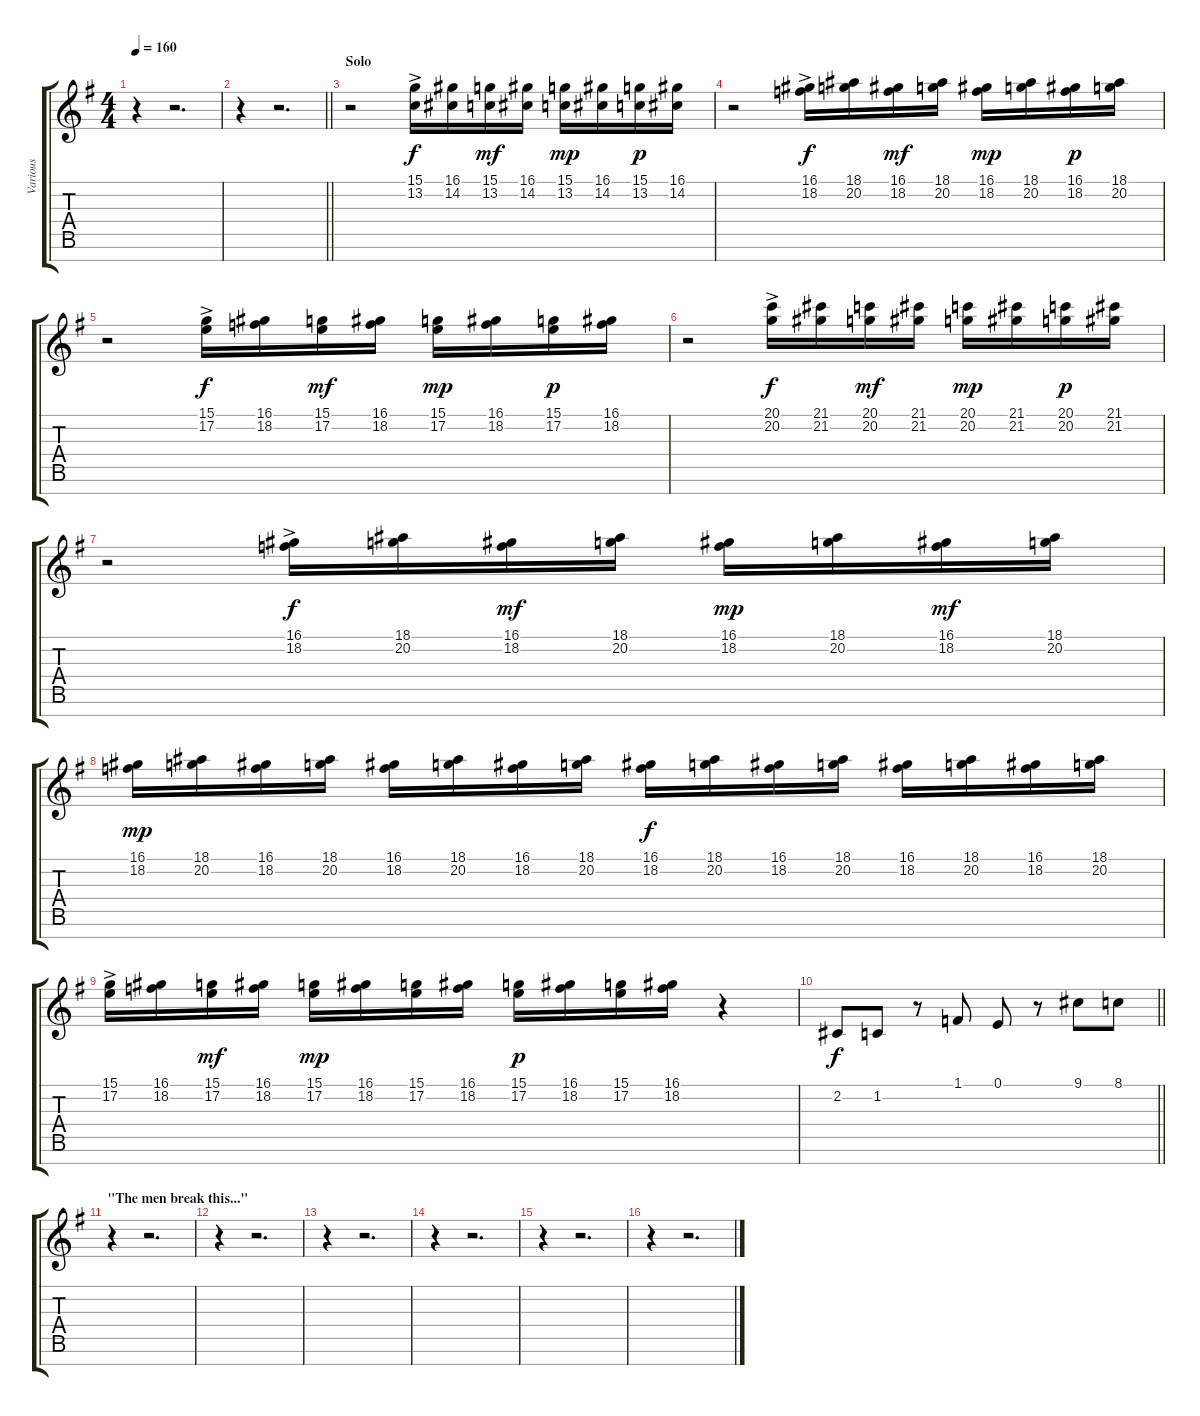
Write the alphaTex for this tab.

\track ("Various" "Various") {instrument flute}
\staff {score tabs}
\tuning (E4 B3 G3 D3 A2 E2 B1) {hide}
\ts (4 4)
\tempo 160
\clef g2
\ks g
r.4{dy f} r.2{d} |
\barLineRight lightlight
r.4 r.2{d} |
\section ("" "Solo")
r.2 (15.1{ac} 13.2).16 (16.1 14.2).16 (15.1 13.2).16{dy mf} (16.1 14.2).16 (15.1 13.2).16{dy mp} (16.1 14.2).16 (15.1 13.2).16{dy p} (16.1 14.2).16 |
r.2 (16.1{ac} 18.2).16{dy f} (18.1 20.2).16 (16.1 18.2).16{dy mf} (18.1 20.2).16 (16.1 18.2).16{dy mp} (18.1 20.2).16 (16.1 18.2).16{dy p} (18.1 20.2).16 |
r.2 (15.1{ac} 17.2).16{dy f} (16.1 18.2).16 (15.1 17.2).16{dy mf} (16.1 18.2).16 (15.1 17.2).16{dy mp} (16.1 18.2).16 (15.1 17.2).16{dy p} (16.1 18.2).16 |
r.2 (20.1{ac} 20.2).16{dy f} (21.1 21.2).16 (20.1 20.2).16{dy mf} (21.1 21.2).16 (20.1 20.2).16{dy mp} (21.1 21.2).16 (20.1 20.2).16{dy p} (21.1 21.2).16 |
r.2 (16.1{ac} 18.2).16{dy f} (18.1 20.2).16 (16.1 18.2).16{dy mf} (18.1 20.2).16 (16.1 18.2).16{dy mp} (18.1 20.2).16 (16.1 18.2).16{dy mf} (18.1 20.2).16 |
(16.1 18.2).16{dy mp} (18.1 20.2).16 (16.1 18.2).16 (18.1 20.2).16 (16.1 18.2).16 (18.1 20.2).16 (16.1 18.2).16 (18.1 20.2).16 (16.1 18.2).16{dy f} (18.1 20.2).16 (16.1 18.2).16 (18.1 20.2).16 (16.1 18.2).16 (18.1 20.2).16 (16.1 18.2).16 (18.1 20.2).16 |
(15.1{ac} 17.2).16 (16.1 18.2).16 (15.1 17.2).16{dy mf} (16.1 18.2).16 (15.1 17.2).16{dy mp} (16.1 18.2).16 (15.1 17.2).16 (16.1 18.2).16 (15.1 17.2).16{dy p} (16.1 18.2).16 (15.1 17.2).16 (16.1 18.2).16 r.4 |
\barLineRight lightlight
2.2.8{dy f} 1.2.8 r.8 1.1.8 0.1.8 r.8 9.1.8 8.1.8 |
\section ("" "\"The men break this...\"")
r.4 r.2{d} |
r.4 r.2{d} |
r.4 r.2{d} |
r.4 r.2{d} |
r.4 r.2{d} |
r.4 r.2{d}
